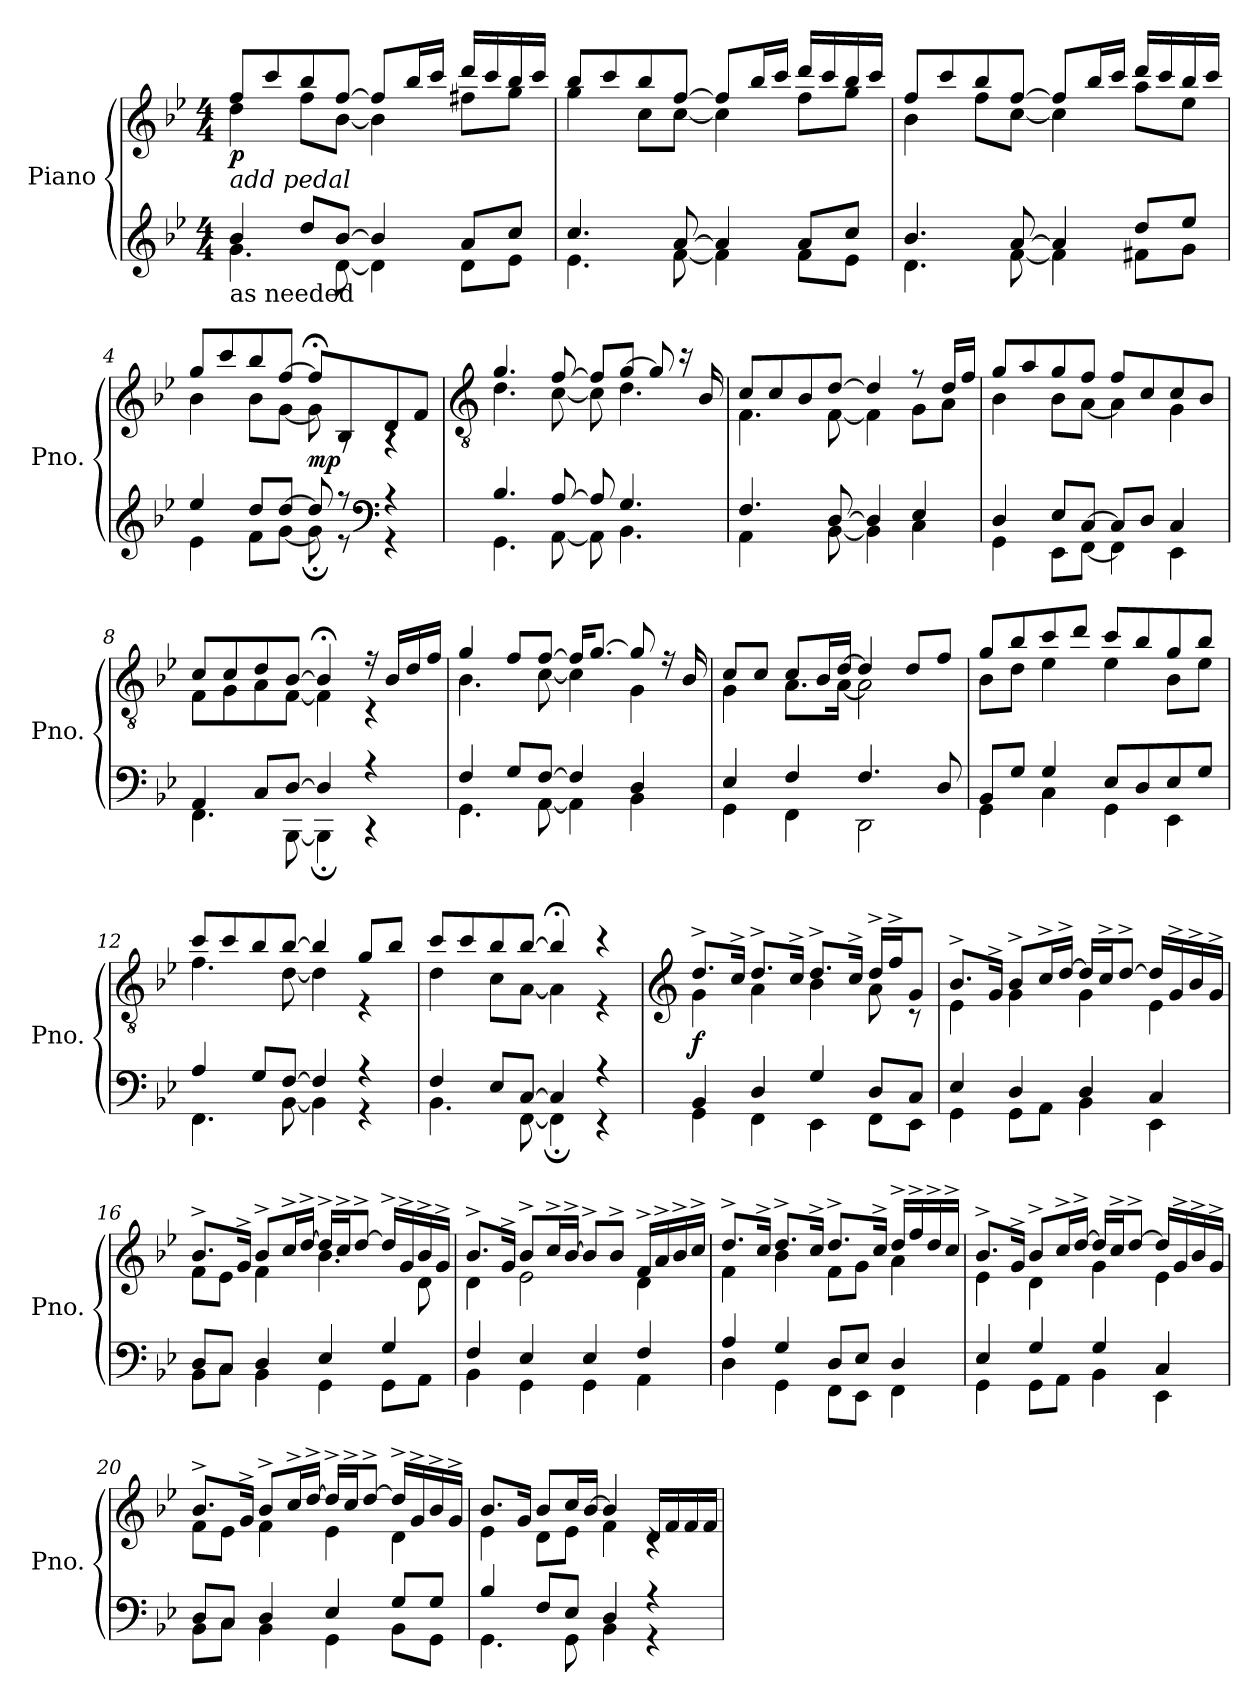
**kern	**kern	**dynam
*part1	*part1	*part1
*staff2	*staff1	*staff1/2
*I"Piano	*	*
*I'Pno.	*	*
*clefG2	*clefG2	*
*k[b-e-]	*k[b-e-]	*
*M4/4	*M4/4	*
*MM80	*MM80	*
=1	=1	=1
*^	*^	*
!LO:TX:a:i:t=add pedal	!	!	!	!
!LO:TX:b:t=as needed	!	!	!	!
!	!	!	!	!LO:DY:b
4b-/	4.g\	8ff/L	4dd\	p
.	.	8ccc/	.	.
8dd/L	.	8bb-/	8ff\L	.
[8b-/J	[8d\	[8ff/J	[8b-\J	.
4b-/]	4d\]	8ff/L]	4b-\]	.
.	.	16bb-/L	.	.
.	.	16ccc/JJ	.	.
8a/L	8d\L	16ddd/LL	8ff#X\L	.
.	.	16ccc/	.	.
8cc/J	8e-\J	16bb-/	8gg\J	.
.	.	16ccc/JJ	.	.
=2	=2	=2	=2	=2
4.cc/	4.e-\	8bb-/L	4gg\	.
.	.	8ccc/	.	.
.	.	8bb-/	8cc\L	.
[8a/	[8f\	[8ff/J	[8cc\J	.
4a/]	4f\]	8ff/L]	4cc\]	.
.	.	16bb-/L	.	.
.	.	16ccc/JJ	.	.
8a/L	8f\L	16ddd/LL	8ff\L	.
.	.	16ccc/	.	.
8cc/J	8e-\J	16bb-/	8gg\J	.
.	.	16ccc/JJ	.	.
=3	=3	=3	=3	=3
4.b-/	4.d\	8ff/L	4b-\	.
.	.	8ccc/	.	.
.	.	8bb-/	8ff\L	.
[8a/	[8f\	[8ff/J	[8cc\J	.
4a/]	4f\]	8ff/L]	4cc\]	.
.	.	16bb-/L	.	.
.	.	16ccc/JJ	.	.
8dd/L	8f#X\L	16ddd/LL	8aa\L	.
.	.	16ccc/	.	.
8ee-/J	8g\J	16bb-/	8ee-\J	.
.	.	16ccc/JJ	.	.
=4	=4	=4	=4	=4
4ee-/	4e-\	8gg/L	4b-\	.
.	.	8ccc/	.	.
8dd/L	8f\L	8bb-/	8b-\L	.
[8dd/J	[8g\J	[8ff/J	[8g\J	.
*	*	*MM30	*	*
!	!	!	!	!LO:DY:b
8dd/]	8g;\]	8ff;</L]	8g\]	mp
*	*	*MM80	*	*
8r	8r	8B-/	8rA	.
*clefF4	*	*	*	*
4r	4r	8d/	4rA	.
.	.	8f/J	.	.
!!LO:LB:g=z	!!
=5	=5	=5	=5	=5
*	*	*clefGv2	*	*
4.B-/	4.GG\	4.g/	4.d\	.
[8A/	[8AA\	[8f/	[8c\	.
8A/]	8AA\]	8f/L]	8c\]	.
4.G/	4.BB-\	[8g/J	4.d\	.
.	.	8g/]	.	.
.	.	16r	.	.
.	.	16B-/	.	.
=6	=6	=6	=6	=6
4.F/	4AA\	8c/L	4.F\	.
.	.	8c/	.	.
.	8ryy	8B-/	.	.
[8D/	[8BB-\	[8d/J	[8F\	.
4D/]	4BB-\]	4d/]	4F\]	.
4E-/	4C\	8r	8G\L	.
.	.	16d/LL	8A\J	.
.	.	16f/JJ	.	.
=7	=7	=7	=7	=7
4D/	4GG\	8g/L	4B-\	.
.	.	8a/	.	.
8E-/L	8EE-\L	8g/	8B-\L	.
[8C/J	[8FF\J	8f/J	[8A\J	.
8C/L]	4FF\]	8f/L	4A\]	.
8D/J	.	8c/	.	.
4C/	4EE-\	8c/	4G\	.
.	.	8B-/J	.	.
=8	=8	=8	=8	=8
4AA/	4.FF\	8c/L	8F\L	.
.	.	8c/	8G\	.
8C/L	.	8d/	8A\	.
[8D/J	[8BBB-\	[8B-/J	[8F\J	.
*	*	*MM30	*	*
4D/]	4BBB-;\]	4B-;</]	4F\]	.
*	*	*MM80	*	*
4r	4r	16r	4r	.
.	.	16B-/LL	.	.
.	.	16d/	.	.
.	.	16f/JJ	.	.
=9	=9	=9	=9	=9
4F/	4.GG\	4g/	4.B-\	.
8G/L	.	8f/L	.	.
[8F/J	[8AA\	[8f/J	[8c\	.
4F/]	4AA\]	16f/KL]	4c\]	.
.	.	[8.g/J	.	.
4D/	4BB-\	8g/]	4G\	.
.	.	16r	.	.
.	.	16B-/	.	.
!!LO:LB:g=z	!!
=10	=10	=10	=10	=10
4E-/	4GG\	8c/L	4G\	.
.	.	8c/J	.	.
4F/	4FF\	8c/L	8.A\L	.
.	.	16B-/L	.	.
.	.	[16d/JJ	[16A\Jk	.
4.F/	2DD\	4d/]	2A\]	.
.	.	8d/L	.	.
8D/	.	8f/J	.	.
=11	=11	=11	=11	=11
8BB-/L	4GG\	8g/L	8B-\L	.
8G/J	.	8b-/	8d\J	.
4G/	4C\	8cc/	4e-\	.
.	.	8dd/J	.	.
8E-/L	4GG\	8cc/L	4e-\	.
8D/	.	8b-/	.	.
8E-/	4EE-\	8g/	8B-\L	.
8G/J	.	8b-/J	8e-\J	.
=12	=12	=12	=12	=12
4A/	4.FF\	8cc/L	4.f\	.
.	.	8cc/	.	.
8G/L	.	8b-/	.	.
[8F/J	[8BB-\	[8b-/J	[8d\	.
4F/]	4BB-\]	4b-/]	4d\]	.
4r	4r	8g/L	4rE	.
.	.	8b-/J	.	.
=13	=13	=13	=13	=13
4F/	4.BB-\	8cc/L	4d\	.
.	.	8cc/	.	.
8E-/L	.	8b-/	8c\L	.
[8C/J	[8FF\	[8b-/J	[8A\J	.
*	*	*MM30	*	*
4C/]	4FF;\]	4b-;</]	4A\]	.
*	*	*MM80	*	*
4r	4r	4r	4r	.
=14	=14	=14	=14	=14
*	*	*clefG2	*	*
!	!	!	!	!LO:DY:b
4BB-/	4GG\	8.dd^/L	4g\	f
.	.	16cc^/Jk	.	.
4D/	4FF\	8.dd^/L	4a\	.
.	.	16cc^/Jk	.	.
4G/	4EE-\	8.dd^/L	4b-\	.
.	.	16cc^/Jk	.	.
8D/L	8FF\L	16dd^/LL	8a\	.
.	.	16ff^/J	.	.
8C/J	8EE-\J	8g/J	8r	.
!!LO:LB:g=z	!!
=15	=15	=15	=15	=15
4E-/	4GG\	8.b-^/L	4e-\	.
.	.	16g^/Jk	.	.
4D/	8GG\L	8b-^/L	4g\	.
.	8AA\J	16cc^/L	.	.
.	.	[16dd^/JJ	.	.
4D/	4BB-\	16dd/LL]	4g\	.
.	.	16cc^/J	.	.
.	.	[8dd^/J	.	.
4C/	4EE-\	16dd/LL]	4e-\	.
.	.	16g^/	.	.
.	.	16b-^/	.	.
.	.	16g^/JJ	.	.
=16	=16	=16	=16	=16
8D/L	8BB-\L	8.b-^/L	8f\L	.
8C/J	8C\J	.	8e-\J	.
.	.	16g^/Jk	.	.
4D/	4BB-\	8b-^/L	4f\	.
.	.	16cc^/L	.	.
.	.	[16dd^/JJ	.	.
4E-/	4GG\	16dd^/LL]	4.b-\	.
.	.	16cc^/J	.	.
.	.	[8dd^/J	.	.
4G/	8GG\L	16dd^/LL]	.	.
.	.	16g^/	.	.
.	8AA\J	16b-^/	8d\	.
.	.	16g^/JJ	.	.
=17	=17	=17	=17	=17
4F/	4BB-\	8.b-^/L	4d\	.
.	.	16g^/Jk	.	.
4E-/	4GG\	8b-^/L	2e-\	.
.	.	16cc^/L	.	.
.	.	[16b-^/JJ	.	.
4E-/	4GG\	8b-^/L]	.	.
.	.	8b-^/J	.	.
4F/	4AA\	16f^/LL	4d\	.
.	.	16a^/	.	.
.	.	16b-^/	.	.
.	.	16cc^/JJ	.	.
=18	=18	=18	=18	=18
4A/	4D\	8.dd^/L	4f\	.
.	.	16cc^/Jk	.	.
4G/	4GG\	8.dd^/L	4b-\	.
.	.	16cc^/Jk	.	.
8D/L	8FF\L	8.dd^/L	8f\L	.
8E-/J	8EE-\J	.	8g\J	.
.	.	16cc^/Jk	.	.
4D/	4FF\	16dd^/LL	4a\	.
.	.	16ff^/	.	.
.	.	16dd^/	.	.
.	.	16cc^/JJ	.	.
!!LO:LB:g=z	!!
=19	=19	=19	=19	=19
4E-/	4GG\	8.b-^/L	4e-\	.
.	.	16g^/Jk	.	.
4G/	8GG\L	8b-^/L	4d\	.
.	8AA\J	16cc^/L	.	.
.	.	[16dd^/JJ	.	.
4G/	4BB-\	16dd/LL]	4g\	.
.	.	16cc^/J	.	.
.	.	[8dd^/J	.	.
4C/	4EE-\	16dd/LL]	4e-\	.
.	.	16g^/	.	.
.	.	16b-^/	.	.
.	.	16g^/JJ	.	.
=20	=20	=20	=20	=20
8D/L	8BB-\L	8.b-^/L	8f\L	.
8C/J	8C\J	.	8e-\J	.
.	.	16g^/Jk	.	.
4D/	4BB-\	8b-^/L	4f\	.
.	.	16cc^/L	.	.
.	.	[16dd^/JJ	.	.
4E-/	4GG\	16dd^/LL]	4e-\	.
.	.	16cc^/J	.	.
.	.	[8dd^/J	.	.
8G/L	8BB-\L	16dd^/LL]	4d\	.
.	.	16g^/	.	.
8G/J	8GG\J	16b-^/	.	.
.	.	16g^/JJ	.	.
=21	=21	=21	=21	=21
4B-/	4.GG\	8.b-/L	4e-\	.
.	.	16g/Jk	.	.
8F/L	.	8b-/L	8d\L	.
8E-/J	8GG\	16cc/L	8e-\J	.
.	.	[16b-/JJ	.	.
4D/	4BB-\	4b-/]	4f\	.
4r	4r	16d/LL	4rc	.
.	.	16f/	.	.
.	.	16f/	.	.
.	.	16f/JJ	.	.
*v	*v	*	*	*
*	*v	*v	*
=	=	=
*-	*-	*-
